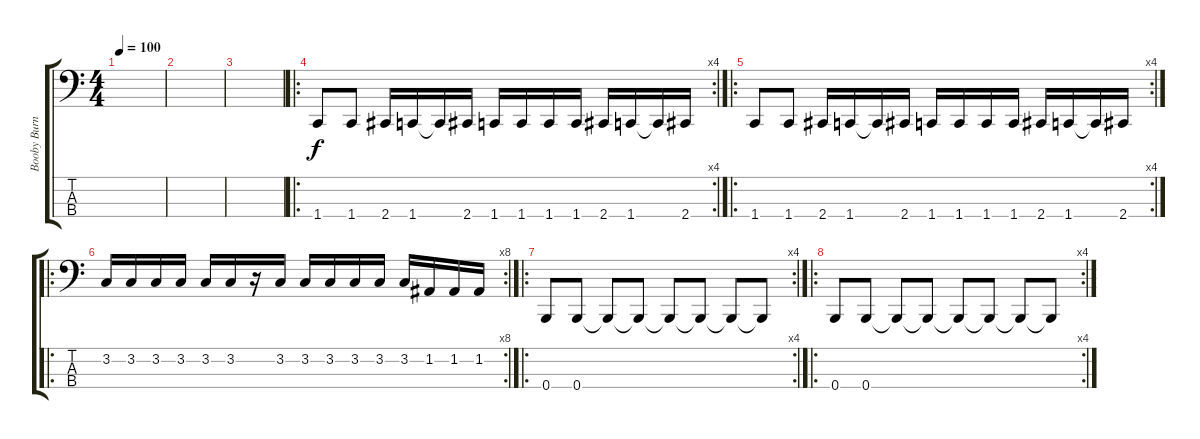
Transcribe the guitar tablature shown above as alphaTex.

\track ("Booby Burns - Bass" "Booby Burn") {instrument electricbasspick}
\staff {score tabs}
\tuning (D2 A1 E1 B0) {hide}
\ts (4 4)
\tempo 100
\clef f4
\ks c
|
|
|
\ro
\rc 4
1.4.8 1.4.8 2.4.16 1.4.16 1.4{t}.16 2.4.16 1.4.16 1.4.16 1.4.16 1.4.16 2.4.16 1.4.16 1.4{t}.16 2.4.16 |
\ro
\rc 4
1.4.8 1.4.8 2.4.16 1.4.16 1.4{t}.16 2.4.16 1.4.16 1.4.16 1.4.16 1.4.16 2.4.16 1.4.16 1.4{t}.16 2.4.16 |
\ro
\rc 8
3.2.16 3.2.16 3.2.16 3.2.16 3.2.16 3.2.16 r.16 3.2.16 3.2.16 3.2.16 3.2.16 3.2.16 3.2.16 1.2.16 1.2.16 1.2.16 |
\ro
\rc 4
0.4.8 0.4.8 0.4{t}.8 0.4{t}.8 0.4{t}.8 0.4{t}.8 0.4{t}.8 0.4{t}.8 |
\ro
\rc 4
0.4.8 0.4.8 0.4{t}.8 0.4{t}.8 0.4{t}.8 0.4{t}.8 0.4{t}.8 0.4{t}.8
